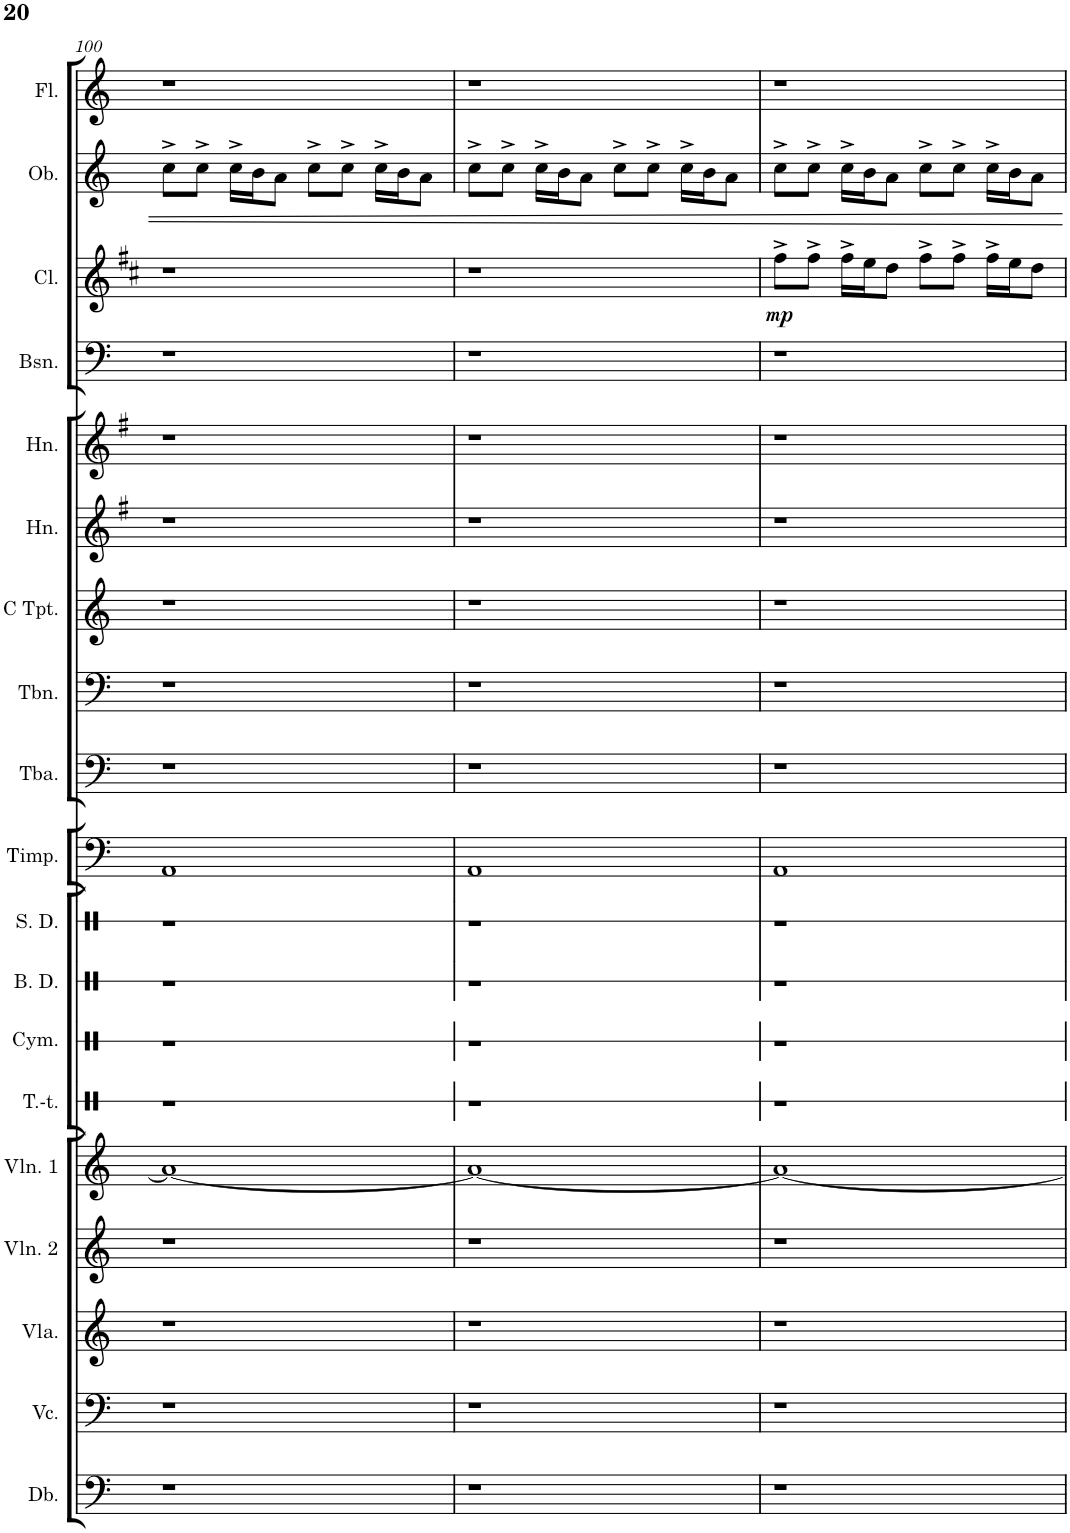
**kern	**kern	**kern	**kern	**kern	**kern	**kern	**kern	**kern	**kern	**kern	**kern	**kern	**kern	**kern	**kern	**kern	**dynam	**kern	**kern
*part19	*part18	*part17	*part16	*part15	*part14	*part13	*part12	*part11	*part10	*part9	*part8	*part7	*part6	*part5	*part4	*part3	*part3	*part2	*part1
*staff19	*staff18	*staff17	*staff16	*staff15	*staff14	*staff13	*staff12	*staff11	*staff10	*staff9	*staff8	*staff7	*staff6	*staff5	*staff4	*staff3	*staff3	*staff2	*staff1
*I"Double Bass	*I"Violoncello	*I"Viola	*I"Violin 2	*I"Violin 1	*I"Tam-tam	*I"Cymbals	*I"Bass Drum	*I"Snare Drum	*I"Timpani	*I"Tuba	*I"Trombone	*I"Trumpet in C	*I"Horn in F	*I"Horn in F	*I"Bassoon	*I"Clarinet in Bb	*	*I"Oboe	*I"Flute
*I'Db.	*I'Vc.	*I'Vla.	*I'Vln. 2	*I'Vln. 1	*I'T.-t.	*I'Cym.	*I'B. D.	*I'S. D.	*I'Timp.	*I'Tba.	*I'Tbn.	*	*I'Hn.	*I'Hn.	*I'Bsn.	*I'Cl.	*	*I'Ob.	*I'Fl.
!!LO:PB:g=z
*clefF4	*clefF4	*clefG2	*clefG2	*clefG2	*clefX	*clefX	*clefX	*clefX	*clefF4	*clefF4	*clefF4	*clefG2	*clefG2	*clefG2	*clefF4	*clefG2	*	*clefG2	*clefG2
*Trd7c12	*	*	*	*	*	*	*	*	*	*	*	*	*Trd4c7	*Trd4c7	*	*Trd1c2	*	*	*Trd-7c-12
*k[]	*k[]	*k[]	*k[]	*k[]	*k[]	*k[]	*k[]	*k[]	*k[]	*k[]	*k[]	*k[]	*k[f#]	*k[f#]	*k[]	*k[f#c#]	*	*k[]	*k[]
*M4/4	*M4/4	*M4/4	*M4/4	*M4/4	*M4/4	*M4/4	*M4/4	*M4/4	*M4/4	*M4/4	*M4/4	*M4/4	*M4/4	*M4/4	*M4/4	*M4/4	*	*M4/4	*M4/4
=100	=100	=100	=100	=100	=100	=100	=100	=100	=100	=100	=100	=100	=100	=100	=100	=100	=100	=100	=100
1r	1r	1r	1r	1a_	1r	1r	1r	1r	1AA	1r	1r	1r	1r	1r	1r	1r	.	8cc^\L	1r
.	.	.	.	.	.	.	.	.	.	.	.	.	.	.	.	.	.	8cc^\J	.
.	.	.	.	.	.	.	.	.	.	.	.	.	.	.	.	.	.	16cc^\LL	.
.	.	.	.	.	.	.	.	.	.	.	.	.	.	.	.	.	.	16b\J	.
.	.	.	.	.	.	.	.	.	.	.	.	.	.	.	.	.	.	8a\J	.
.	.	.	.	.	.	.	.	.	.	.	.	.	.	.	.	.	.	8cc^\L	.
.	.	.	.	.	.	.	.	.	.	.	.	.	.	.	.	.	.	8cc^\J	.
.	.	.	.	.	.	.	.	.	.	.	.	.	.	.	.	.	.	16cc^\LL	.
.	.	.	.	.	.	.	.	.	.	.	.	.	.	.	.	.	.	16b\J	.
.	.	.	.	.	.	.	.	.	.	.	.	.	.	.	.	.	.	8a\J	.
=101	=101	=101	=101	=101	=101	=101	=101	=101	=101	=101	=101	=101	=101	=101	=101	=101	=101	=101	=101
1r	1r	1r	1r	1a_	1r	1r	1r	1r	1AA	1r	1r	1r	1r	1r	1r	1r	.	8cc^\L	1r
.	.	.	.	.	.	.	.	.	.	.	.	.	.	.	.	.	.	8cc^\J	.
.	.	.	.	.	.	.	.	.	.	.	.	.	.	.	.	.	.	16cc^\LL	.
.	.	.	.	.	.	.	.	.	.	.	.	.	.	.	.	.	.	16b\J	.
.	.	.	.	.	.	.	.	.	.	.	.	.	.	.	.	.	.	8a\J	.
.	.	.	.	.	.	.	.	.	.	.	.	.	.	.	.	.	.	8cc^\L	.
.	.	.	.	.	.	.	.	.	.	.	.	.	.	.	.	.	.	8cc^\J	.
.	.	.	.	.	.	.	.	.	.	.	.	.	.	.	.	.	.	16cc^\LL	.
.	.	.	.	.	.	.	.	.	.	.	.	.	.	.	.	.	.	16b\J	.
.	.	.	.	.	.	.	.	.	.	.	.	.	.	.	.	.	.	8a\J	.
=102	=102	=102	=102	=102	=102	=102	=102	=102	=102	=102	=102	=102	=102	=102	=102	=102	=102	=102	=102
!	!	!	!	!	!	!	!	!	!	!	!	!	!	!	!	!	!LO:DY:b	!	!
1r	1r	1r	1r	1a_	1r	1r	1r	1r	1AA	1r	1r	1r	1r	1r	1r	8ff#^\L	mp	8cc^\L	1r
.	.	.	.	.	.	.	.	.	.	.	.	.	.	.	.	8ff#^\J	.	8cc^\J	.
.	.	.	.	.	.	.	.	.	.	.	.	.	.	.	.	16ff#^\LL	.	16cc^\LL	.
.	.	.	.	.	.	.	.	.	.	.	.	.	.	.	.	16ee\J	.	16b\J	.
.	.	.	.	.	.	.	.	.	.	.	.	.	.	.	.	8dd\J	.	8a\J	.
.	.	.	.	.	.	.	.	.	.	.	.	.	.	.	.	8ff#^\L	.	8cc^\L	.
.	.	.	.	.	.	.	.	.	.	.	.	.	.	.	.	8ff#^\J	.	8cc^\J	.
.	.	.	.	.	.	.	.	.	.	.	.	.	.	.	.	16ff#^\LL	.	16cc^\LL	.
.	.	.	.	.	.	.	.	.	.	.	.	.	.	.	.	16ee\J	.	16b\J	.
.	.	.	.	.	.	.	.	.	.	.	.	.	.	.	.	8dd\J	.	8a\J	.
=	=	=	=	=	=	=	=	=	=	=	=	=	=	=	=	=	=	=	=
*-	*-	*-	*-	*-	*-	*-	*-	*-	*-	*-	*-	*-	*-	*-	*-	*-	*-	*-	*-
